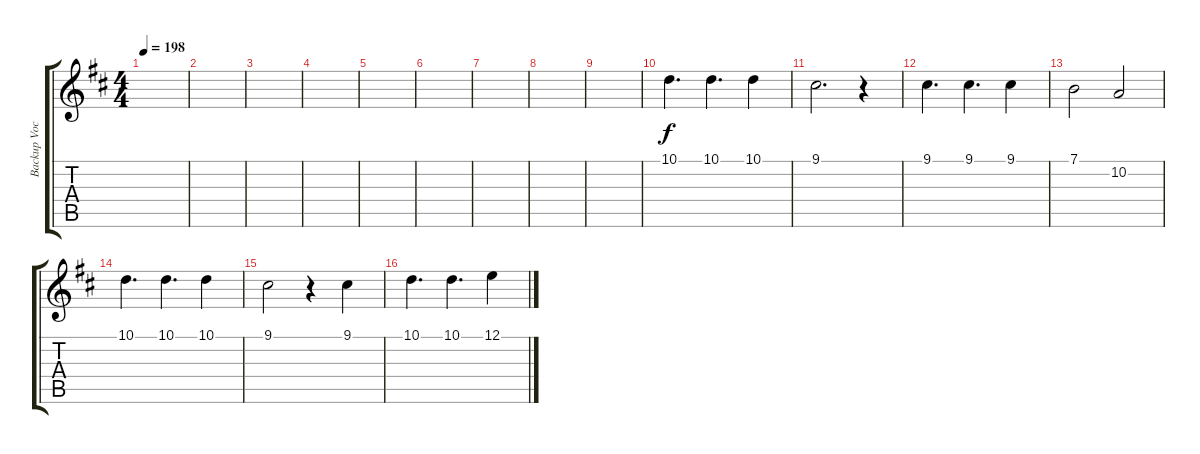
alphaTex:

\track ("Backup Vocals" "Backup Voc") {instrument synthvoice}
\staff {score tabs}
\tuning (E4 B3 G3 D3 A2 E2) {hide}
\ts (4 4)
\tempo 198
\clef g2
\ks bminor
|
|
|
|
|
|
|
|
|
10.1.4{d} 10.1.4{d} 10.1.4 |
9.1.2{d} r.4 |
9.1.4{d} 9.1.4{d} 9.1.4 |
7.1.2 10.2.2 |
10.1.4{d} 10.1.4{d} 10.1.4 |
9.1.2 r.4 9.1.4 |
10.1.4{d} 10.1.4{d} 12.1.4
